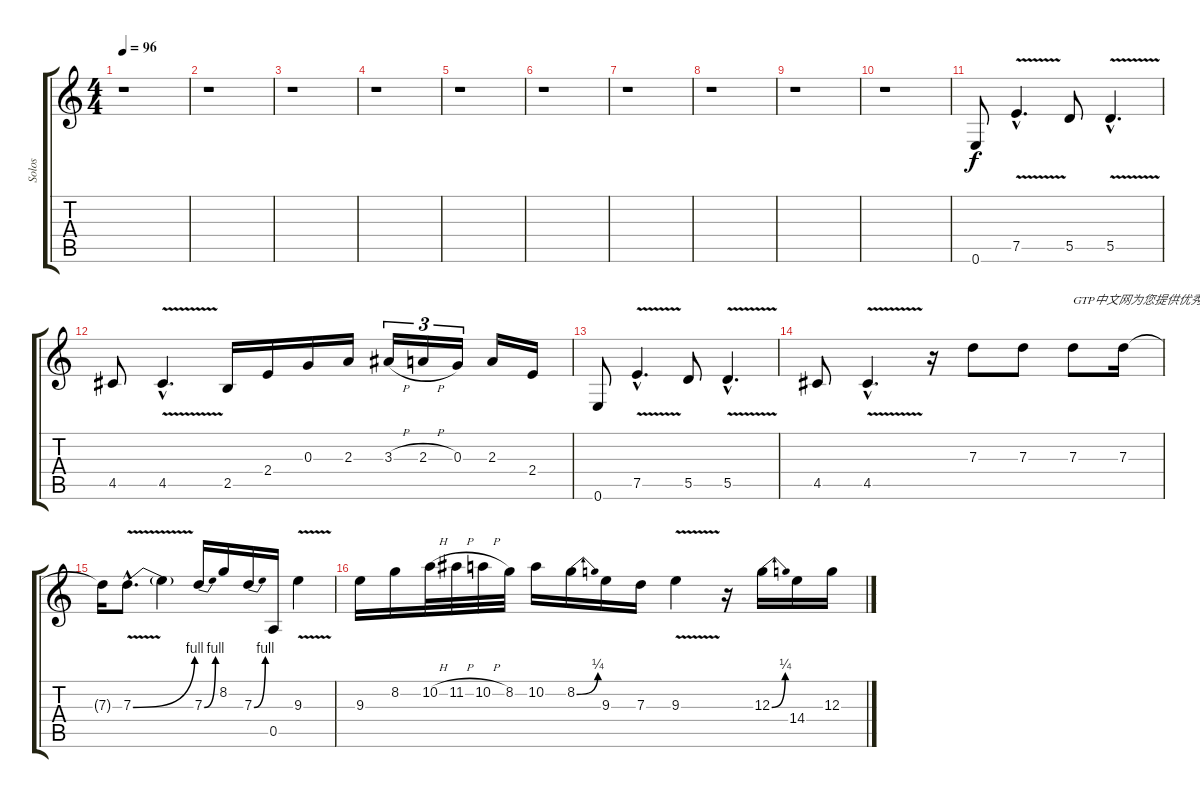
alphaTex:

\track ("Solos" "Solos") {instrument distortionguitar}
\staff {score tabs}
\tuning (E4 B3 G3 D3 A2 E2) {hide}
\ts (4 4)
\tempo 96
\clef g2
\ks c
r.1{dy f} |
r.1 |
r.1 |
r.1 |
r.1 |
r.1 |
r.1 |
r.1 |
r.1 |
r.1 |
0.6.8 7.5{v hac}.4{d} 5.5.8 5.5{v hac}.4{d} |
4.5.8 4.5{v hac}.4{d} 2.5.16 2.4.16 0.3.16 2.3.16 3.3{h}.16{tu (3 2)} 2.3{h}.16{tu (3 2)} 0.3.16{tu (3 2)} 2.3.16 2.4.16 |
0.6.8 7.5{v hac}.4{d} 5.5.8 5.5{v hac}.4{d} |
4.5.8 4.5{v hac}.4{d} r.16 7.3.8 7.3.8 7.3.8{txt "GTP中文网为您提供优秀的谱子"} 7.3.16 |
7.3{t}.16 7.3{be (bend 0 0 60 4) v hac}.8{d} 7.3{t}.4 7.3{be (bend 0 0 60 4)}.16 8.2.16 7.3{be (bend 0 0 60 4)}.16 0.5.16 9.3{v}.4 |
9.3.16 8.2.16 10.2{h}.32 11.2{h}.32 10.2{h}.32 8.2.32 10.2.16 8.2{be (bend 0 0 60 1)}.16 9.3.16 7.3.16 9.3{v}.4 r.16 12.3{be (bend 0 0 60 1)}.16 14.4.16 12.3.16
